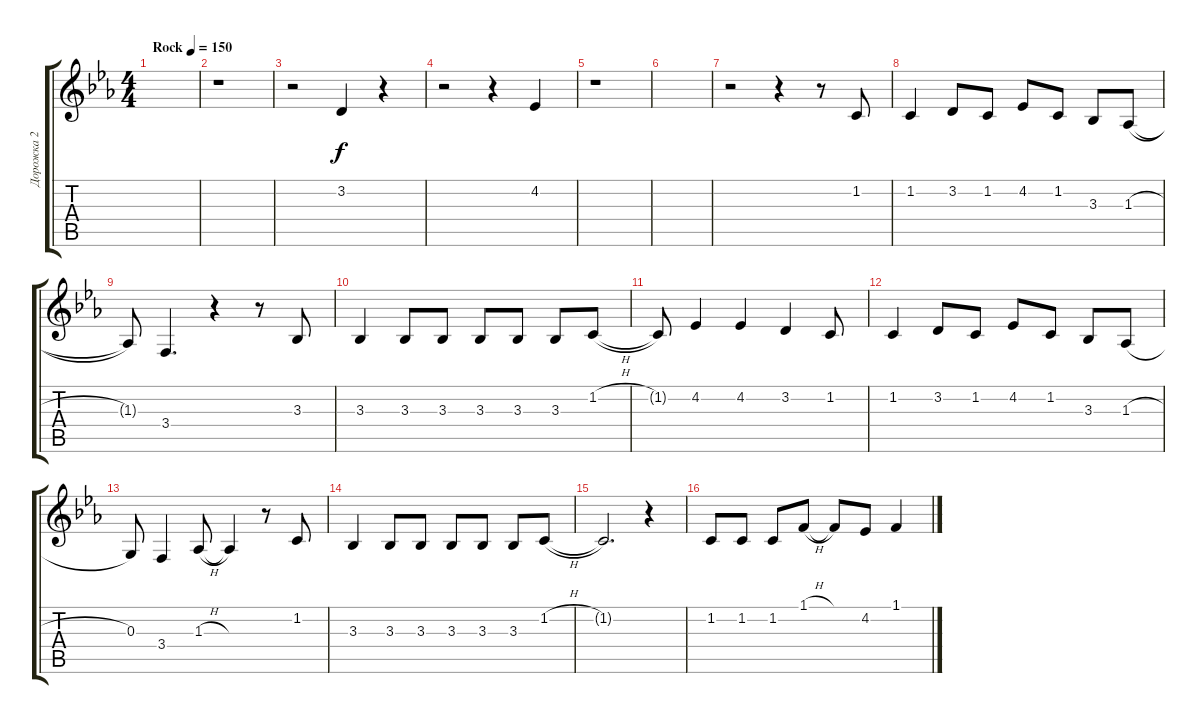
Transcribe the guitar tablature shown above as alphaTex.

\track ("Дорожка 2" "Дорожка 2") {instrument acousticgrandpiano}
\staff {score tabs}
\tuning (E4 B3 G3 D3 A2 E2) {hide}
\ts (4 4)
\tempo (150 "Rock")
\clef g2
\ks cminor
|
r.1 |
r.2 3.2.4 r.4 |
r.2 r.4 4.2.4 |
r.1 |
|
r.2 r.4 r.8 1.2.8 |
1.2.4 3.2.8 1.2.8 4.2.8 1.2.8 3.3.8 1.3{h}.8 |
1.3{t}.8 3.4.4{d} r.4 r.8 3.3.8 |
3.3.4 3.3.8 3.3.8 3.3.8 3.3.8 3.3.8 1.2{h}.8 |
1.2{t}.8 4.2.4 4.2.4 3.2.4 1.2.8 |
1.2.4 3.2.8 1.2.8 4.2.8 1.2.8 3.3.8 1.3{h}.8 |
0.3.8 3.4.4 1.3{h}.8 1.3{t}.4 r.8 1.2.8 |
3.3.4 3.3.8 3.3.8 3.3.8 3.3.8 3.3.8 1.2{h}.8 |
1.2{t}.2{d} r.4 |
1.2.8 1.2.8 1.2.8 1.1{h}.8 1.1{t}.8 4.2.8 1.1.4
